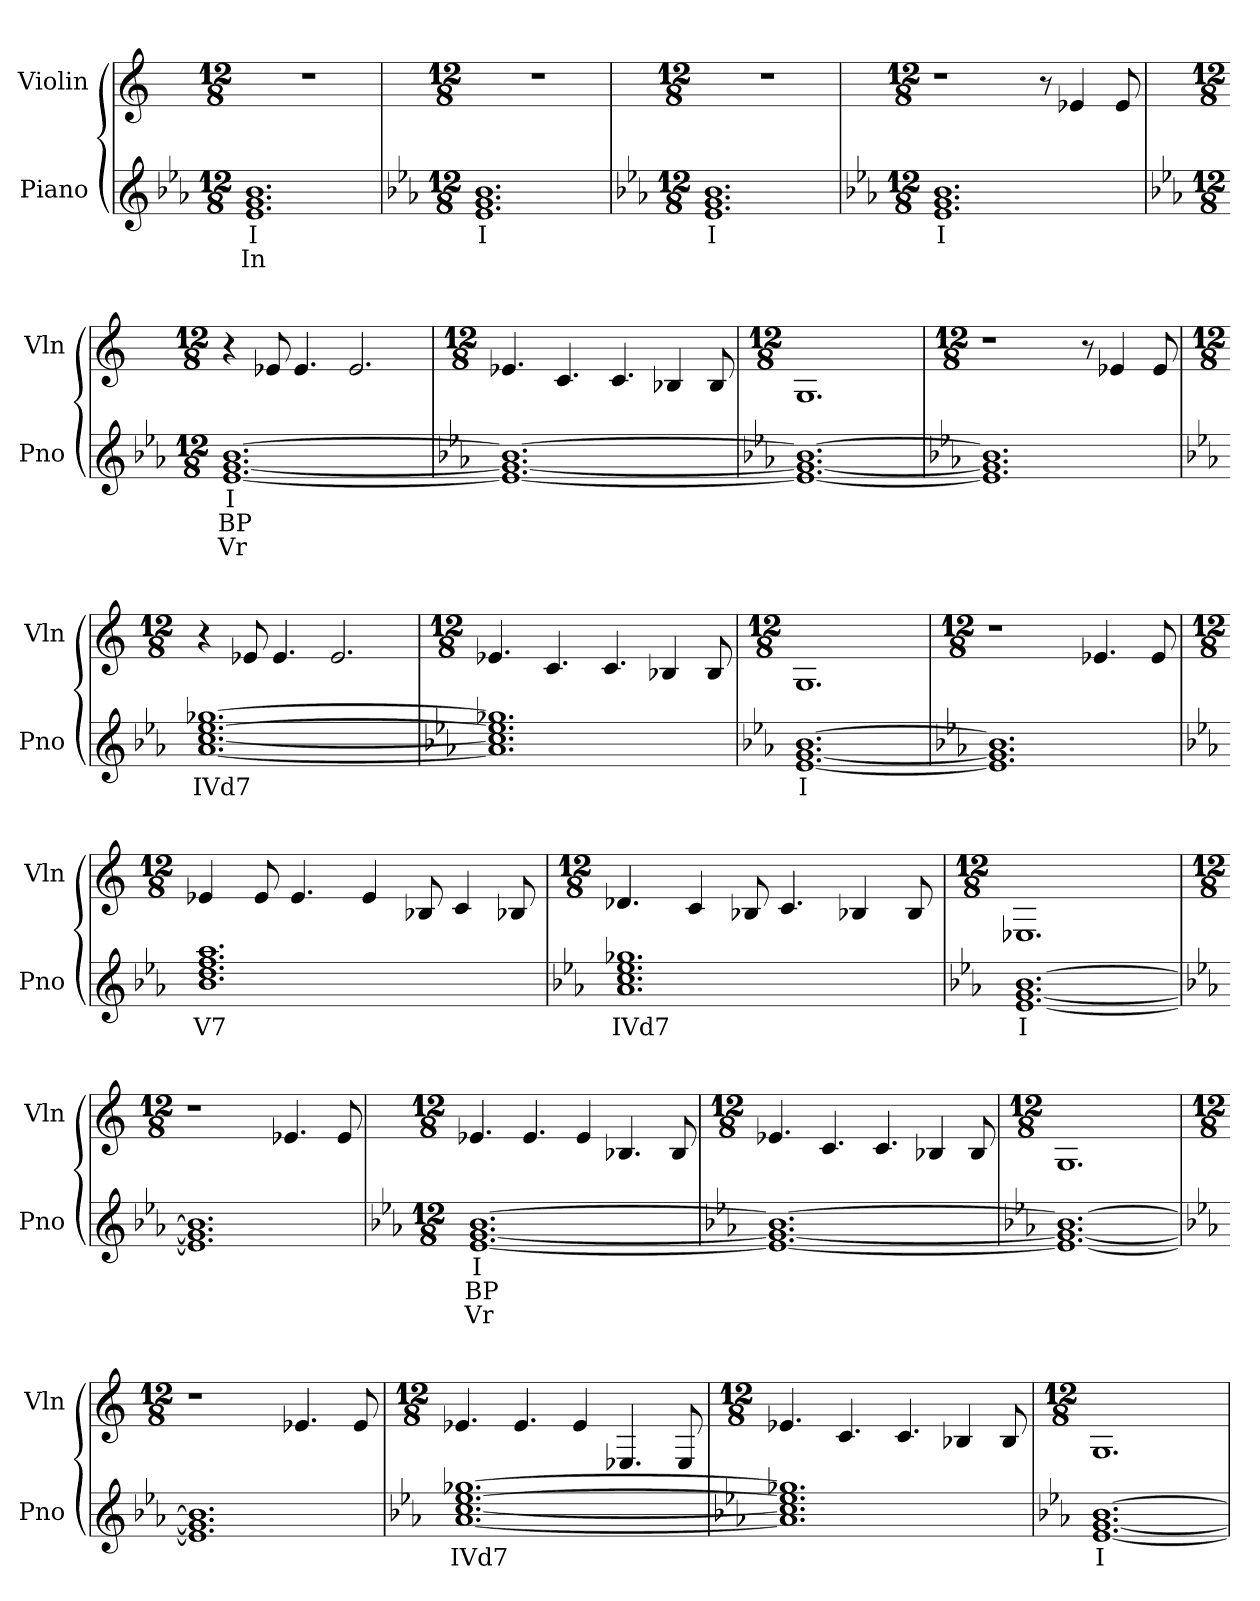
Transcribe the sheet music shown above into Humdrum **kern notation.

**kern	**text	**text	**text	**kern
*part2	*part2	*part2	*part2	*part1
*staff2	*staff2	*staff2	*staff2	*staff1
*I"Piano	*	*	*	*I"Violin
*I'Pno	*	*	*	*I'Vln
*k[b-e-a-]	*	*	*	*
*E-:	*	*	*	*
*M12/8	*	*	*	*M12/8
=	=	=	=	=
1.e- 1.g 1.b-	I	In	.	1.r
=	=	=	=	=
*k[b-e-a-]	*	*	*	*
*E-:	*	*	*	*
*M12/8	*	*	*	*M12/8
1.e- 1.g 1.b-	I	.	.	1.r
=	=	=	=	=
*k[b-e-a-]	*	*	*	*
*E-:	*	*	*	*
*M12/8	*	*	*	*M12/8
1.e- 1.g 1.b-	I	.	.	1.r
=	=	=	=	=
*k[b-e-a-]	*	*	*	*
*E-:	*	*	*	*
*M12/8	*	*	*	*M12/8
1.e- 1.g 1.b-	I	.	.	1r
.	.	.	.	8r
.	.	.	.	4e-X
.	.	.	.	8e-
=	=	=	=	=
*k[b-e-a-]	*	*	*	*
*E-:	*	*	*	*
*M12/8	*	*	*	*M12/8
[1.e- [1.g [1.b-	I	BP	Vr	4r
.	.	.	.	8e-X
.	.	.	.	4.e-
.	.	.	.	2.e-
=	=	=	=	=
*k[b-e-a-]	*	*	*	*
*E-:	*	*	*	*
*	*	*	*	*M12/8
1.e-_ 1.g_ 1.b-_	.	.	.	4.e-X
.	.	.	.	4.c
.	.	.	.	4.c
.	.	.	.	4B-X
.	.	.	.	8B-
=	=	=	=	=
*k[b-e-a-]	*	*	*	*
*E-:	*	*	*	*
*	*	*	*	*M12/8
1.e-_ 1.g_ 1.b-_	.	.	.	1.G
=	=	=	=	=
*k[b-e-a-]	*	*	*	*
*E-:	*	*	*	*
*	*	*	*	*M12/8
1.e-] 1.g] 1.b-]	.	.	.	1r
.	.	.	.	8r
.	.	.	.	4e-X
.	.	.	.	8e-
=	=	=	=	=
*k[b-e-a-]	*	*	*	*
*E-:	*	*	*	*
*	*	*	*	*M12/8
[1.a- [1.cc [1.ee- [1.gg-X	IVd7	.	.	4r
.	.	.	.	8e-X
.	.	.	.	4.e-
.	.	.	.	2.e-
=	=	=	=	=
*k[b-e-a-]	*	*	*	*
*E-:	*	*	*	*
*	*	*	*	*M12/8
1.a-] 1.cc] 1.ee-] 1.gg-X]	.	.	.	4.e-X
.	.	.	.	4.c
.	.	.	.	4.c
.	.	.	.	4B-X
.	.	.	.	8B-
=	=	=	=	=
*k[b-e-a-]	*	*	*	*
*E-:	*	*	*	*
*	*	*	*	*M12/8
[1.e- [1.g [1.b-	I	.	.	1.G
=	=	=	=	=
*k[b-e-a-]	*	*	*	*
*E-:	*	*	*	*
*	*	*	*	*M12/8
1.e-] 1.g] 1.b-]	.	.	.	1r
.	.	.	.	4.e-X
.	.	.	.	8e-
=	=	=	=	=
*k[b-e-a-]	*	*	*	*
*E-:	*	*	*	*
*	*	*	*	*M12/8
1.b- 1.dd 1.ff 1.aa-	V7	.	.	4e-X
.	.	.	.	8e-
.	.	.	.	4.e-
.	.	.	.	4e-
.	.	.	.	8B-X
.	.	.	.	4c
.	.	.	.	8B-X
=	=	=	=	=
*k[b-e-a-]	*	*	*	*
*E-:	*	*	*	*
*	*	*	*	*M12/8
1.a- 1.cc 1.ee- 1.gg-X	IVd7	.	.	4.d-X
.	.	.	.	4c
.	.	.	.	8B-X
.	.	.	.	4.c
.	.	.	.	4B-X
.	.	.	.	8B-
=	=	=	=	=
*k[b-e-a-]	*	*	*	*
*E-:	*	*	*	*
*	*	*	*	*M12/8
[1.e- [1.g [1.b-	I	.	.	1.E-X
=	=	=	=	=
*k[b-e-a-]	*	*	*	*
*E-:	*	*	*	*
*	*	*	*	*M12/8
1.e-] 1.g] 1.b-]	.	.	.	1r
.	.	.	.	4.e-X
.	.	.	.	8e-
=	=	=	=	=
*k[b-e-a-]	*	*	*	*
*E-:	*	*	*	*
*M12/8	*	*	*	*M12/8
[1.e- [1.g [1.b-	I	BP	Vr	4.e-X
.	.	.	.	4.e-
.	.	.	.	4e-
.	.	.	.	4.B-X
.	.	.	.	8B-
=	=	=	=	=
*k[b-e-a-]	*	*	*	*
*E-:	*	*	*	*
*	*	*	*	*M12/8
1.e-_ 1.g_ 1.b-_	.	.	.	4.e-X
.	.	.	.	4.c
.	.	.	.	4.c
.	.	.	.	4B-X
.	.	.	.	8B-
=	=	=	=	=
*k[b-e-a-]	*	*	*	*
*E-:	*	*	*	*
*	*	*	*	*M12/8
1.e-_ 1.g_ 1.b-_	.	.	.	1.G
=	=	=	=	=
*k[b-e-a-]	*	*	*	*
*E-:	*	*	*	*
*	*	*	*	*M12/8
1.e-] 1.g] 1.b-]	.	.	.	1r
.	.	.	.	4.e-X
.	.	.	.	8e-
=	=	=	=	=
*k[b-e-a-]	*	*	*	*
*E-:	*	*	*	*
*	*	*	*	*M12/8
[1.a- [1.cc [1.ee- [1.gg-X	IVd7	.	.	4.e-X
.	.	.	.	4.e-
.	.	.	.	4e-
.	.	.	.	4.E-X
.	.	.	.	8E-
=	=	=	=	=
*k[b-e-a-]	*	*	*	*
*E-:	*	*	*	*
*	*	*	*	*M12/8
1.a-] 1.cc] 1.ee-] 1.gg-X]	.	.	.	4.e-X
.	.	.	.	4.c
.	.	.	.	4.c
.	.	.	.	4B-X
.	.	.	.	8B-
=	=	=	=	=
*k[b-e-a-]	*	*	*	*
*E-:	*	*	*	*
*	*	*	*	*M12/8
[1.e- [1.g [1.b-	I	.	.	1.G
=	=	=	=	=
*-	*-	*-	*-	*-
